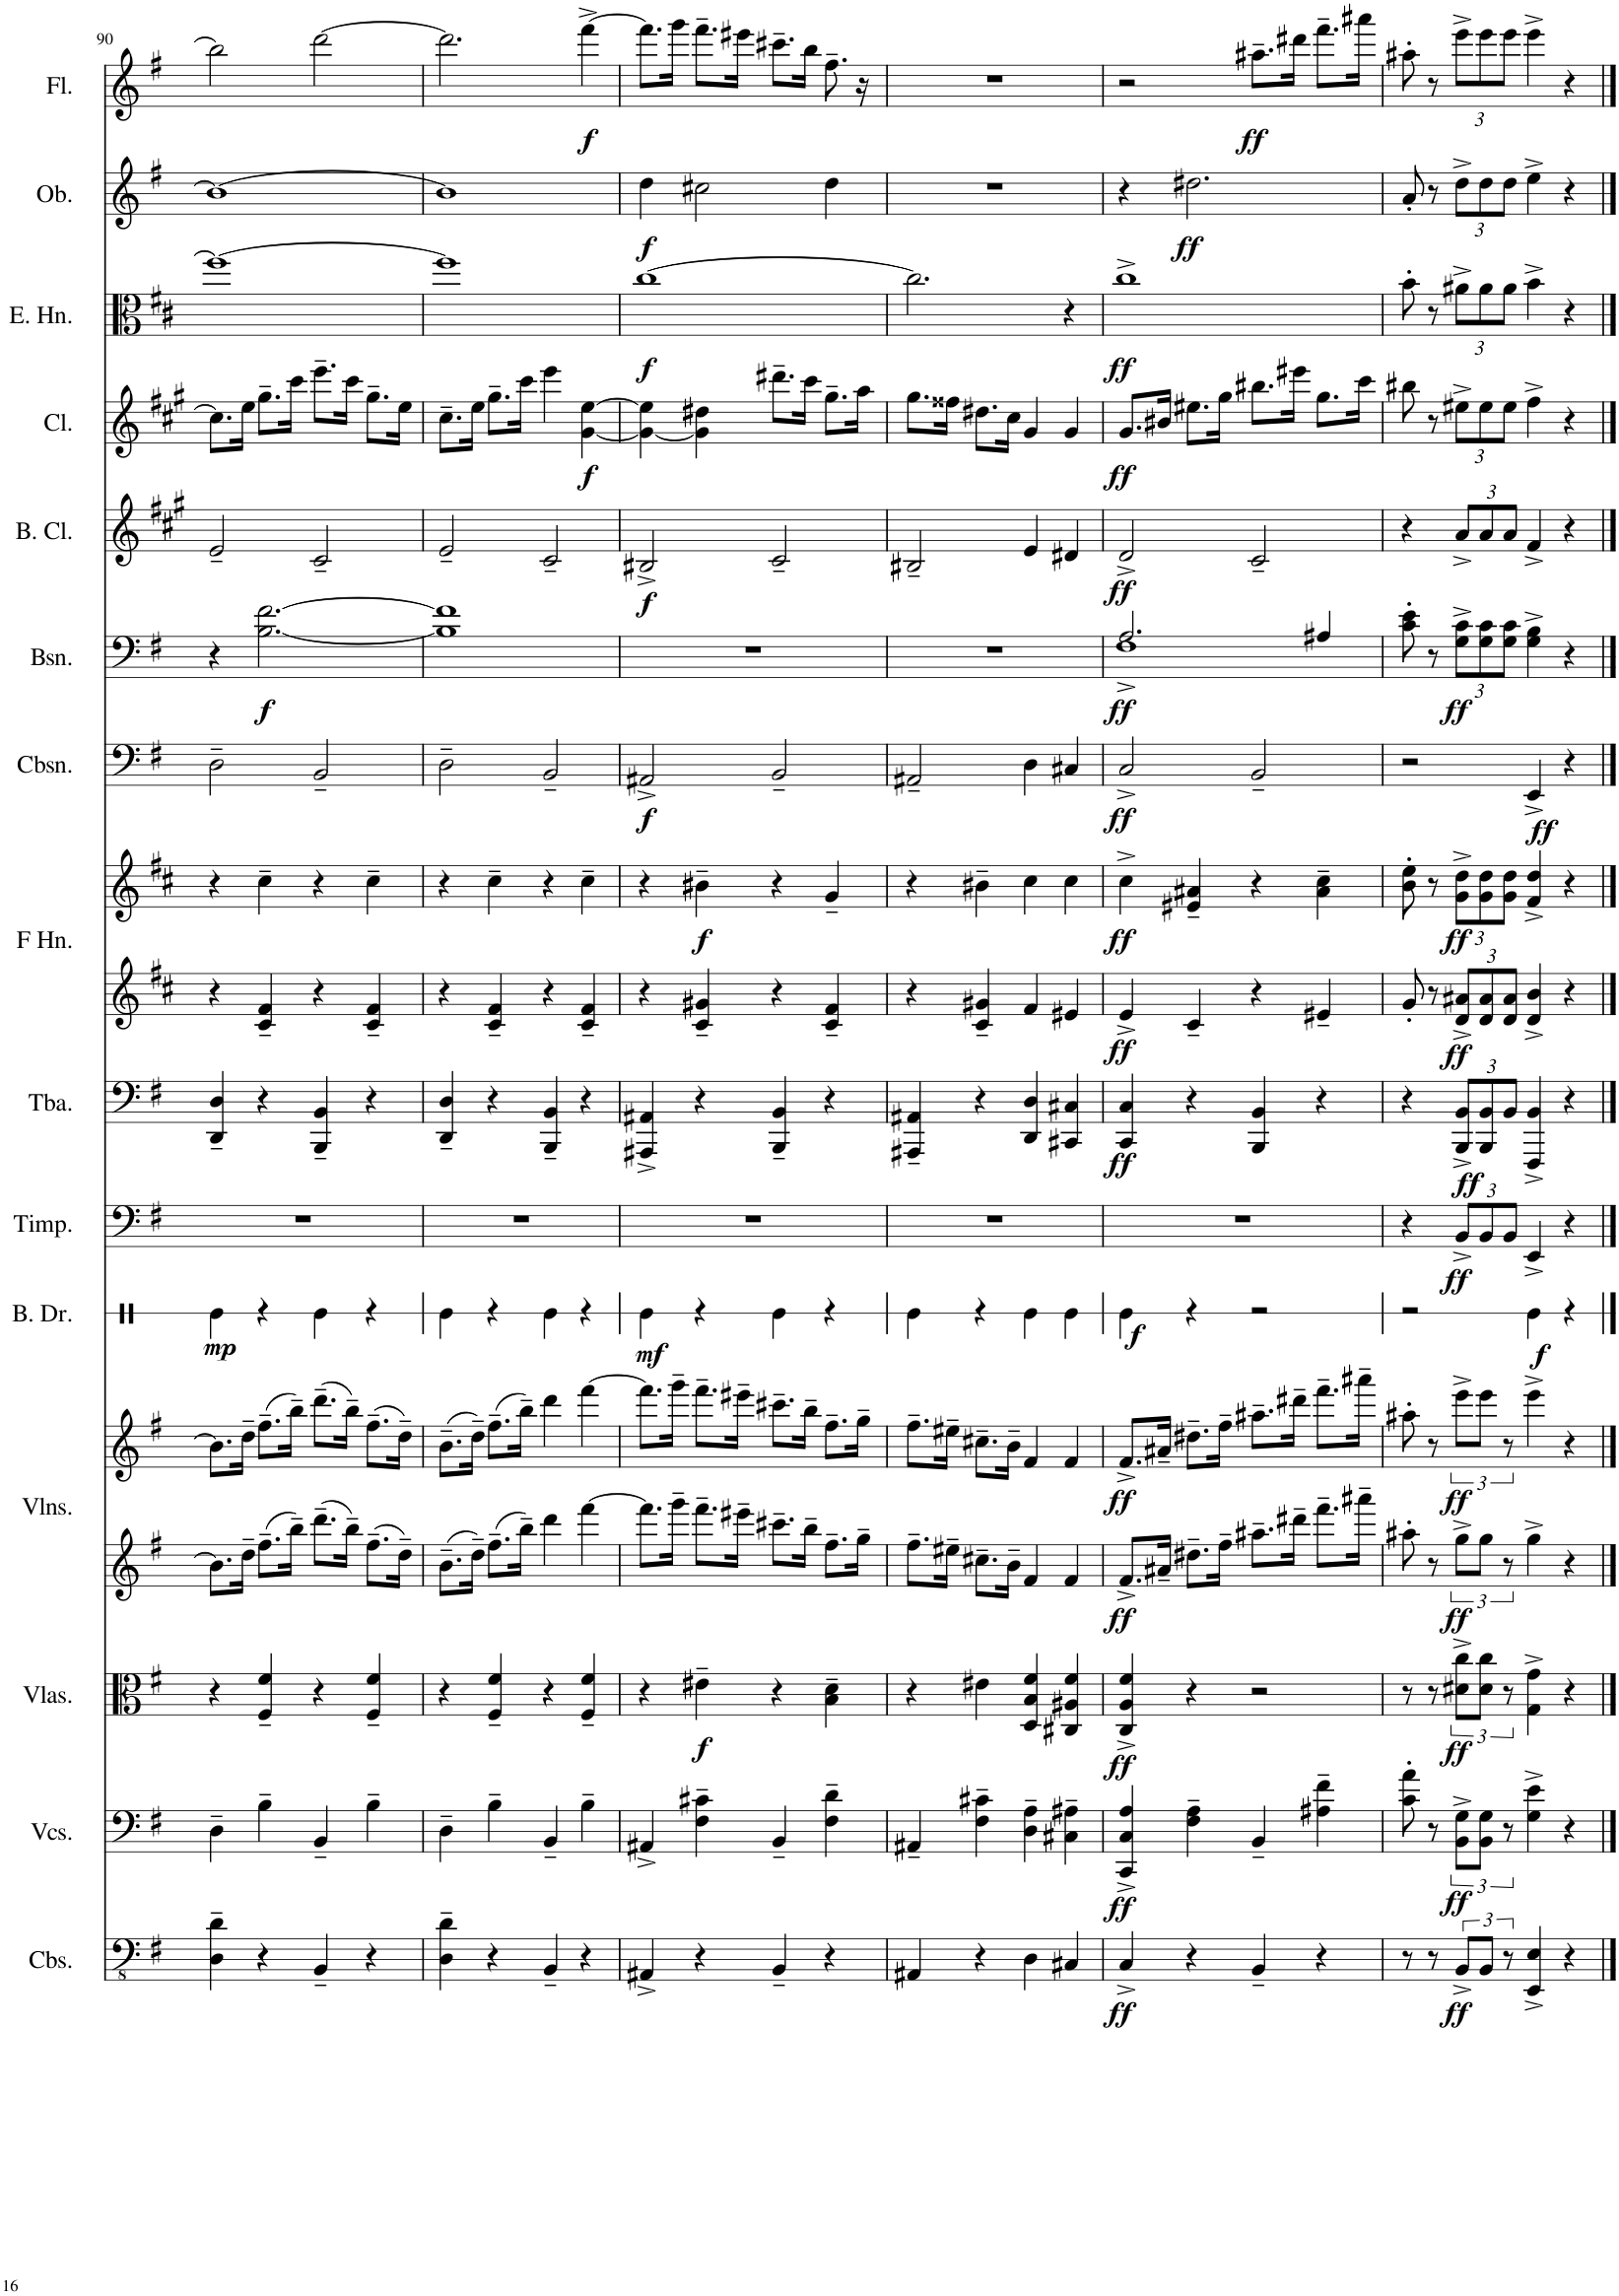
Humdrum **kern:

**kern	**dynam	**kern	**dynam	**kern	**dynam	**kern	**kern	**dynam	**kern	**dynam	**kern	**dynam	**kern	**kern	**dynam	**kern	**dynam	**kern	**dynam	**kern	**dynam	**kern	**dynam	**kern	**dynam	**kern	**dynam	**kern	**dynam
*part14	*part14	*part13	*part13	*part12	*part12	*part11	*part11	*part11	*part10	*part10	*part9	*part9	*part8	*part8	*part8	*part7	*part7	*part6	*part6	*part5	*part5	*part4	*part4	*part3	*part3	*part2	*part2	*part1	*part1
*staff16	*staff16	*staff15	*staff15	*staff14	*staff14	*staff13	*staff12	*staff12/13	*staff11	*staff11	*staff10	*staff10	*staff9	*staff8	*staff8/9	*staff7	*staff7	*staff6	*staff6	*staff5	*staff5	*staff4	*staff4	*staff3	*staff3	*staff2	*staff2	*staff1	*staff1
*I"Contrabasses	*	*I"Violoncellos	*	*I"Violas	*	*I"Violins	*	*	*I"Timpani	*	*I"Tuba	*	*I"Horn in F	*	*	*I"Contrabassoon	*	*I"Bassoon	*	*I"Bass Clarinet	*	*I"Clarinet	*	*I"English Horn	*	*I"Oboe	*	*I"Flute	*
*I'Cbs.	*	*I'Vcs.	*	*I'Vlas.	*	*I'Vlns.	*	*	*I'Timp.	*	*I'Tba.	*	*	*	*	*I'Cbsn.	*	*I'Bsn.	*	*I'B. Cl.	*	*I'Cl.	*	*I'E. Hn.	*	*I'Ob.	*	*I'Fl.	*
!!LO:PB:g=z
*clefFv4	*	*clefF4	*	*clefC3	*	*clefG2	*clefG2	*	*clefF4	*	*clefF4	*	*clefG2	*clefG2	*	*clefF4	*	*clefF4	*	*clefG2	*	*clefG2	*	*clefC3	*	*clefG2	*	*clefG2	*
*	*	*	*	*	*	*	*	*	*	*	*	*	*Trd4c7	*Trd4c7	*	*Trd7c12	*	*	*	*Trd8c14	*	*Trd1c2	*	*Trd4c7	*	*	*	*	*
*k[f#]	*	*k[f#]	*	*k[f#]	*	*k[f#]	*k[f#]	*	*k[f#]	*	*k[f#]	*	*k[f#c#]	*k[f#c#]	*	*k[f#]	*	*k[f#]	*	*k[f#c#g#]	*	*k[f#c#g#]	*	*k[f#c#]	*	*k[f#]	*	*k[f#]	*
*M4/4	*	*M4/4	*	*M4/4	*	*M4/4	*M4/4	*	*M4/4	*	*M4/4	*	*M4/4	*M4/4	*	*M4/4	*	*M4/4	*	*M4/4	*	*M4/4	*	*M4/4	*	*M4/4	*	*M4/4	*
=90	=90	=90	=90	=90	=90	=90	=90	=90	=90	=90	=90	=90	=90	=90	=90	=90	=90	=90	=90	=90	=90	=90	=90	=90	=90	=90	=90	=90	=90
4DD\~ 4D\~	.	4D~\	.	4r	.	8.b\L]	8.b\L]	.	1r	.	4DD/~ 4D/~	.	4r	4r	.	2D~\	.	4r	.	2e~/	.	8.cc#\L]	.	1ff#_	.	1b_	.	2bb\]	.
.	.	.	.	.	.	16dd~\Jk	16dd~\Jk	.	.	.	.	.	.	.	.	.	.	.	.	.	.	16ee\Jk	.	.	.	.	.	.	.
!	!	!	!	!	!	!	!	!	!	!	!	!	!	!	!	!	!	!	!LO:DY:b	!	!	!	!	!	!	!	!	!	!
4r	.	4B~\	.	4F#/~ 4f#/~	.	8.ff#~\L	(8.ff#~\L	.	.	.	4r	.	4c#/~ 4f#/~	4cc#~\	.	.	.	[2.B\ [2.f#\	f	.	.	8.gg#~\L	.	.	.	.	.	.	.
.	.	.	.	.	.	16bb~\Jk	16bb~\Jk)	.	.	.	.	.	.	.	.	.	.	.	.	.	.	16ccc#\Jk	.	.	.	.	.	.	.
4BBB~/	.	4BB~/	.	4r	.	8.ddd~\L	(8.ddd~\L	.	.	.	4BBB/~ 4BB/~	.	4r	4r	.	2BB~/	.	.	.	2c#~/	.	8.eee~\L	.	.	.	.	.	[2ddd\	.
.	.	.	.	.	.	16bb~\Jk	16bb~\Jk)	.	.	.	.	.	.	.	.	.	.	.	.	.	.	16ccc#\Jk	.	.	.	.	.	.	.
4r	.	4B~\	.	4F#/~ 4f#/~	.	8.ff#~\L	(8.ff#~\L	.	.	.	4r	.	4c#/~ 4f#/~	4cc#~\	.	.	.	.	.	.	.	8.gg#~\L	.	.	.	.	.	.	.
.	.	.	.	.	.	16dd~\Jk	16dd~\Jk)	.	.	.	.	.	.	.	.	.	.	.	.	.	.	16ee\Jk	.	.	.	.	.	.	.
=91	=91	=91	=91	=91	=91	=91	=91	=91	=91	=91	=91	=91	=91	=91	=91	=91	=91	=91	=91	=91	=91	=91	=91	=91	=91	=91	=91	=91	=91
4DD\~ 4D\~	.	4D~\	.	4r	.	8.b~\L	(8.b~\L	.	1r	.	4DD/~ 4D/~	.	4r	4r	.	2D~\	.	1B] 1f#]	.	2e~/	.	8.cc#~\L	.	1ff#]	.	1b]	.	2.ddd\]	.
.	.	.	.	.	.	16dd~\Jk	16dd~\Jk)	.	.	.	.	.	.	.	.	.	.	.	.	.	.	16ee\Jk	.	.	.	.	.	.	.
4r	.	4B~\	.	4F#/~ 4f#/~	.	8.ff#~\L	(8.ff#~\L	.	.	.	4r	.	4c#/~ 4f#/~	4cc#~\	.	.	.	.	.	.	.	8.gg#~\L	.	.	.	.	.	.	.
.	.	.	.	.	.	16bb~\Jk	16bb~\Jk)	.	.	.	.	.	.	.	.	.	.	.	.	.	.	16ccc#\Jk	.	.	.	.	.	.	.
4BBB~/	.	4BB~/	.	4r	.	4ddd\	4ddd\	.	.	.	4BBB/~ 4BB/~	.	4r	4r	.	2BB~/	.	.	.	2c#~/	.	4eee\	.	.	.	.	.	.	.
!	!	!	!	!	!	!	!	!	!	!	!	!	!	!	!	!	!	!	!	!	!	!	!LO:DY:b	!	!	!	!	!	!LO:DY:b
4r	.	4B~\	.	4F#/~ 4f#/~	.	[4fff#\	[4fff#\	.	.	.	4r	.	4c#/~ 4f#/~	4cc#~\	.	.	.	.	.	.	.	[4g#\ [4ee\	f	.	.	.	.	[4fff#^\	f
=92	=92	=92	=92	=92	=92	=92	=92	=92	=92	=92	=92	=92	=92	=92	=92	=92	=92	=92	=92	=92	=92	=92	=92	=92	=92	=92	=92	=92	=92
!	!	!	!	!	!	!	!	!	!	!	!	!	!	!	!	!	!LO:DY:b	!	!	!	!LO:DY:b	!	!	!	!LO:DY:b	!	!LO:DY:b	!	!
4AAA#X^/	.	4AA#X^/	.	4r	.	8.fff#\L]	8.fff#\L]	.	1r	.	4AAA#X/^ 4AA#X/^	.	4r	4r	.	2AA#X^/	f	1r	.	2B#X^/	f	4g#\_ 4ee\]	.	[1cc#	f	4dd\	f	8.fff#\L]	.
.	.	.	.	.	.	16ggg~\Jk	16ggg~\Jk	.	.	.	.	.	.	.	.	.	.	.	.	.	.	.	.	.	.	.	.	16ggg\Jk	.
!	!	!	!	!	!LO:DY:b	!	!	!	!	!	!	!	!	!	!LO:DY:b	!	!	!	!	!	!	!	!	!	!	!	!	!	!
4r	.	4F#\~ 4c#X\~	.	4e#X~\	f	8.fff#~\L	8.fff#~\L	.	.	.	4r	.	4c#/~ 4g#X/~	4b#X~\	f	.	.	.	.	.	.	4g#\] 4dd#X\	.	.	.	2cc#X\	.	8.fff#~\L	.
.	.	.	.	.	.	16eee#X~\Jk	16eee#X~\Jk	.	.	.	.	.	.	.	.	.	.	.	.	.	.	.	.	.	.	.	.	16eee#X\Jk	.
4BBB~/	.	4BB~/	.	4r	.	8.ccc#X~\L	8.ccc#X~\L	.	.	.	4BBB/~ 4BB/~	.	4r	4r	.	2BB~/	.	.	.	2c#~/	.	8.ddd#X~\L	.	.	.	.	.	8.ccc#X~\L	.
.	.	.	.	.	.	16bb~\Jk	16bb~\Jk	.	.	.	.	.	.	.	.	.	.	.	.	.	.	16ccc#\Jk	.	.	.	.	.	16bb\Jk	.
4r	.	4F#\~ 4d\~	.	4B\~ 4d\~	.	8.ff#~\L	8.ff#~\L	.	.	.	4r	.	4c#/~ 4f#/~	4g~/	.	.	.	.	.	.	.	8.gg#~\L	.	.	.	4dd\	.	8.ff#~\	.
.	.	.	.	.	.	16gg~\Jk	16gg~\Jk	.	.	.	.	.	.	.	.	.	.	.	.	.	.	16aa\Jk	.	.	.	.	.	16r	.
=93	=93	=93	=93	=93	=93	=93	=93	=93	=93	=93	=93	=93	=93	=93	=93	=93	=93	=93	=93	=93	=93	=93	=93	=93	=93	=93	=93	=93	=93
4AAA#X/	.	4AA#X~/	.	4r	.	8.ff#~\L	8.ff#~\L	.	1r	.	4AAA#X/~ 4AA#X/~	.	4r	4r	.	2AA#X~/	.	1r	.	2B#X~/	.	8.gg#\L	.	2.cc#\]	.	1r	.	1r	.
.	.	.	.	.	.	16ee#X~\Jk	16ee#X~\Jk	.	.	.	.	.	.	.	.	.	.	.	.	.	.	16ff##X\Jk	.	.	.	.	.	.	.
4r	.	4F#\~ 4c#X\~	.	4e#X\	.	8.cc#X~\L	8.cc#X~\L	.	.	.	4r	.	4c#/~ 4g#X/~	4b#X~\	.	.	.	.	.	.	.	8.dd#X\L	.	.	.	.	.	.	.
.	.	.	.	.	.	16b~\Jk	16b~\Jk	.	.	.	.	.	.	.	.	.	.	.	.	.	.	16cc#\Jk	.	.	.	.	.	.	.
4DD\	.	4D\~ 4A\~	.	4D/ 4B/ 4f#/	.	4f#/	4f#/	.	.	.	4DD/ 4D/	.	4f#/	4cc#\	.	4D\	.	.	.	4e/	.	4g#/	.	.	.	.	.	.	.
4CC#X/	.	4C#X\~ 4A#X\~	.	4C#X/ 4A#X/ 4f#/	.	4f#/	4f#/	.	.	.	4CC#X/ 4C#X/	.	4e#X/	4cc#\	.	4C#X/	.	.	.	4d#X/	.	4g#/	.	4r	.	.	.	.	.
=94	=94	=94	=94	=94	=94	=94	=94	=94	=94	=94	=94	=94	=94	=94	=94	=94	=94	=94	=94	=94	=94	=94	=94	=94	=94	=94	=94	=94	=94
*	*	*	*	*	*	*	*	*	*	*	*	*	*	*	*	*	*	*^	*	*	*	*	*	*	*	*	*	*	*
!	!LO:DY:b	!	!LO:DY:b	!	!LO:DY:b	!	!	!LO:DY:b=2	!	!	!	!	!	!	!	!	!	!	!	!	!	!	!	!	!	!	!	!	!	!
!	!	!	!	!	!	!	!	!LO:DY:n=1:b	!	!	!	!LO:DY:b	!	!	!LO:DY:b=2	!	!	!	!	!	!	!	!	!	!	!	!	!	!	!
!	!	!	!	!	!	!	!	!	!	!	!	!	!	!	!LO:DY:n=1:b	!	!LO:DY:b	!	!	!LO:DY:b	!	!LO:DY:b	!	!LO:DY:b	!	!LO:DY:b	!	!	!	!
4CC^/	ff	4CC/^ 4C/^ 4A/^	ff	4C/^ 4A/^ 4f#/^	ff	8.f#^/L	8.f#^/L	ff ff	1r	.	4CC/ 4C/	ff	4e^/	4cc#^\	ff ff	2C^/	ff	2.A/	1F#^	ff	2d^/	ff	8.g#/L	ff	1cc#^	ff	4r	.	2r	.
.	.	.	.	.	.	16a#X~/Jk	16a#X~/Jk	.	.	.	.	.	.	.	.	.	.	.	.	.	.	.	16b#X/Jk	.	.	.	.	.	.	.
!	!	!	!	!	!	!	!	!	!	!	!	!	!	!	!	!	!	!	!	!	!	!	!	!	!	!	!	!LO:DY:b	!	!
4r	.	4F#\~ 4A\~	.	4r	.	8.dd#X~\L	8.dd#X~\L	.	.	.	4r	.	4c#~/	4e#X/~ 4a#X/~	.	.	.	.	.	.	.	.	8.ee#X\L	.	.	.	2.dd#X\	ff	.	.
.	.	.	.	.	.	16ff#~\Jk	16ff#~\Jk	.	.	.	.	.	.	.	.	.	.	.	.	.	.	.	16gg#\Jk	.	.	.	.	.	.	.
!	!	!	!	!	!	!	!	!	!	!	!	!	!	!	!	!	!	!	!	!	!	!	!	!	!	!	!	!	!	!LO:DY:b
4BBB~/	.	4BB~/	.	2r	.	8.aa#X~\L	8.aa#X~\L	.	.	.	4BBB/ 4BB/	.	4r	4r	.	2BB~/	.	.	.	.	2c#~/	.	8.bb#X\L	.	.	.	.	.	8.aa#X~\L	ff
.	.	.	.	.	.	16ddd#X~\Jk	16ddd#X~\Jk	.	.	.	.	.	.	.	.	.	.	.	.	.	.	.	16eee#X\Jk	.	.	.	.	.	16ddd#X\Jk	.
4r	.	4A#X\~ 4f#\~	.	.	.	8.fff#~\L	8.fff#~\L	.	.	.	4r	.	4e#X~/	4a#\~ 4cc#\~	.	.	.	4A#X/	.	.	.	.	8.gg#\L	.	.	.	.	.	8.fff#~\L	.
.	.	.	.	.	.	16aaa#X~\Jk	16aaa#X~\Jk	.	.	.	.	.	.	.	.	.	.	.	.	.	.	.	16ccc#\Jk	.	.	.	.	.	16aaa#X\Jk	.
*	*	*	*	*	*	*	*	*	*	*	*	*	*	*	*	*	*	*v	*v	*	*	*	*	*	*	*	*	*	*	*
=95	=95	=95	=95	=95	=95	=95	=95	=95	=95	=95	=95	=95	=95	=95	=95	=95	=95	=95	=95	=95	=95	=95	=95	=95	=95	=95	=95	=95	=95
8r	.	8c\' 8a\'	.	8r	.	8aa#X'\	8aa#X'\	.	4r	.	4r	.	8g'/	8b\' 8ee\'	.	2r	.	8c\' 8e\'	.	4r	.	8bb#X\	.	8b'\	.	8a'/	.	8aa#X'\	.
8r	.	8r	.	8r	.	8r	8r	.	.	.	.	.	8r	8r	.	.	.	8r	.	.	.	8r	.	8r	.	8r	.	8r	.
*	*	*	*	*	*	*	*	*	*Xbrackettup	*	*Xbrackettup	*	*Xbrackettup	*Xbrackettup	*	*	*	*Xbrackettup	*	*Xbrackettup	*	*Xbrackettup	*	*Xbrackettup	*	*Xbrackettup	*	*Xbrackettup	*
!	!LO:DY:b	!	!LO:DY:b	!	!LO:DY:b	!	!	!LO:DY:b=2	!	!	!	!	!	!	!	!	!	!	!	!	!	!	!	!	!	!	!	!	!
!	!	!	!	!	!	!	!	!LO:DY:n=1:b	!	!LO:DY:b	!	!LO:DY:b	!	!	!LO:DY:b=2	!	!	!	!	!	!	!	!	!	!	!	!	!	!
!	!	!	!	!	!	!	!	!	!	!	!	!	!	!	!LO:DY:n=1:b	!	!	!	!LO:DY:b	!	!	!	!	!	!	!	!	!	!
12BBB^/L	ff	12BB\^ 12G\^L	ff	12d#X\^ 12cc\^L	ff	12gg^\L	12eee^\L	ff ff	12BB^/L	ff	12BBB/^ 12BB/^L	ff	12d/^ 12a#X/^L	12g\^ 12dd\^L	ff ff	.	.	12G\^ 12c\^L	ff	12a^/L	.	12ee#X^\L	.	12a#X^\L	.	12dd^\L	.	12eee^\L	.
12BBB/J	.	12BB\ 12G\J	.	12d#\ 12cc\J	.	12gg\J	12eee\J	.	12BB/	.	12BBB/ 12BB/	.	12d/ 12a#/	12g\ 12dd\	.	.	.	12G\ 12c\	.	12a/	.	12ee#\	.	12a#\	.	12dd\	.	12eee\	.
12r	.	12r	.	12r	.	12r	12r	.	12BB/J	.	12BB/J	.	12d/ 12a#/J	12g\ 12dd\J	.	.	.	12G\ 12c\J	.	12a/J	.	12ee#\J	.	12a#\J	.	12dd\J	.	12eee\J	.
!	!	!	!	!	!	!	!	!	!	!	!	!	!	!	!	!	!LO:DY:b	!	!	!	!	!	!	!	!	!	!	!	!
4EEE/^ 4EE/^	.	4G\^ 4e\^	.	4G\^ 4g\^	.	4gg^\	4eee^\	.	4EE^/	.	4FFF#/^ 4BB/^	.	4d/^ 4b/^	4f#/^ 4dd/^	.	4EE^/	ff	4G\^ 4B\^	.	4f#^/	.	4ff#^\	.	4b^\	.	4ee^\	.	4eee^\	.
4r	.	4r	.	4r	.	4r	4r	.	4r	.	4r	.	4r	4r	.	4r	.	4r	.	4r	.	4r	.	4r	.	4r	.	4r	.
==	==	==	==	==	==	==	==	==	==	==	==	==	==	==	==	==	==	==	==	==	==	==	==	==	==	==	==	==	==
*-	*-	*-	*-	*-	*-	*-	*-	*-	*-	*-	*-	*-	*-	*-	*-	*-	*-	*-	*-	*-	*-	*-	*-	*-	*-	*-	*-	*-	*-
